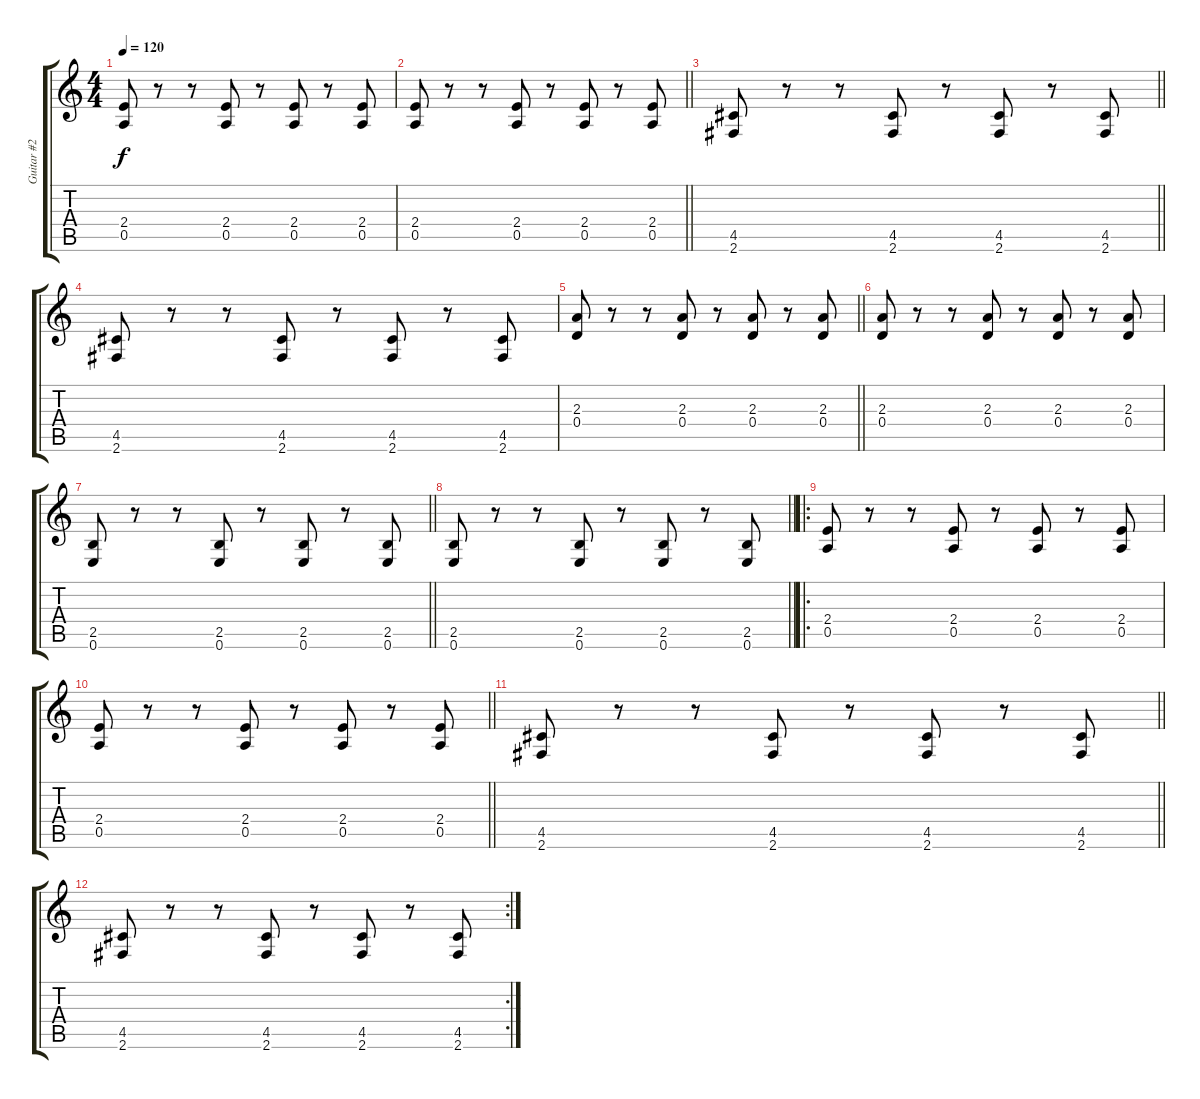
\track ("Guitar #2" "Guitar #2") {instrument overdrivenguitar}
\staff {score tabs}
\tuning (E4 B3 G3 D3 A2 E2) {hide}
\ts (4 4)
\tempo 120
\clef g2
\ks c
(2.4 0.5).8{dy f} r.8 r.8 (2.4 0.5).8 r.8 (2.4 0.5).8 r.8 (2.4 0.5).8 |
\barLineRight lightlight
(2.4 0.5).8 r.8 r.8 (2.4 0.5).8 r.8 (2.4 0.5).8 r.8 (2.4 0.5).8 |
\barLineRight lightlight
(4.5 2.6).8 r.8 r.8 (4.5 2.6).8 r.8 (4.5 2.6).8 r.8 (4.5 2.6).8 |
(4.5 2.6).8 r.8 r.8 (4.5 2.6).8 r.8 (4.5 2.6).8 r.8 (4.5 2.6).8 |
\barLineRight lightlight
(2.3 0.4).8 r.8 r.8 (2.3 0.4).8 r.8 (2.3 0.4).8 r.8 (2.3 0.4).8 |
(2.3 0.4).8 r.8 r.8 (2.3 0.4).8 r.8 (2.3 0.4).8 r.8 (2.3 0.4).8 |
\barLineRight lightlight
(2.5 0.6).8 r.8 r.8 (2.5 0.6).8 r.8 (2.5 0.6).8 r.8 (2.5 0.6).8 |
\barLineRight lightlight
(2.5 0.6).8 r.8 r.8 (2.5 0.6).8 r.8 (2.5 0.6).8 r.8 (2.5 0.6).8 |
\ro
(2.4 0.5).8 r.8 r.8 (2.4 0.5).8 r.8 (2.4 0.5).8 r.8 (2.4 0.5).8 |
\barLineRight lightlight
(2.4 0.5).8 r.8 r.8 (2.4 0.5).8 r.8 (2.4 0.5).8 r.8 (2.4 0.5).8 |
\barLineRight lightlight
(4.5 2.6).8 r.8 r.8 (4.5 2.6).8 r.8 (4.5 2.6).8 r.8 (4.5 2.6).8 |
\rc 2
(4.5 2.6).8 r.8 r.8 (4.5 2.6).8 r.8 (4.5 2.6).8 r.8 (4.5 2.6).8
